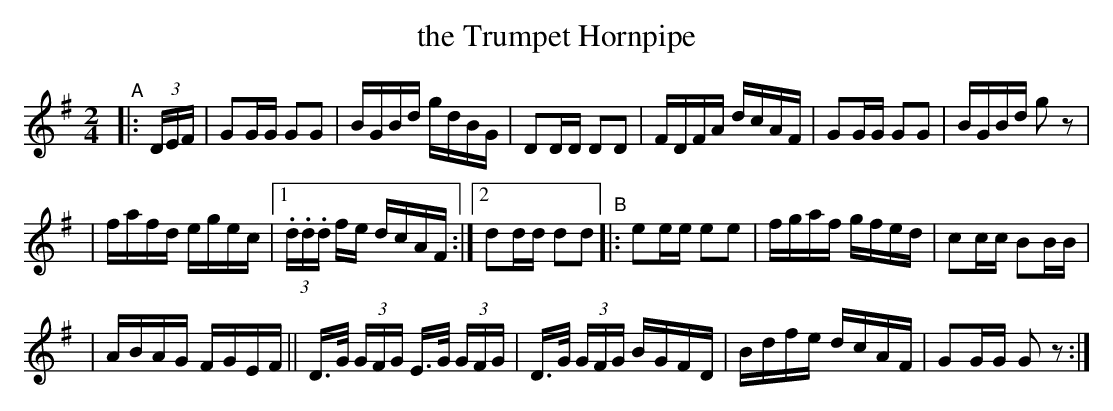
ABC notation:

X:1
T: the Trumpet Hornpipe
M: 2/4
L: 1/16
K: G
"^A"|: (3DEF | G2GG G2G2 | BGBd gdBG | D2DD D2D2 | FDFA dcAF | G2GG G2G2 | BGBd g2z2 |
| fafd egec |1 (3.d.d.d fe dcAF :|2 d2dd d2d2 "B"|: e2ee e2e2 | fgaf gfed | c2cc B2BB |
| ABAG FGEF || D>G (3GFG E>G (3GFG | D>G (3GFG BGFD | Bdfe dcAF | G2GG G2z2 :|
